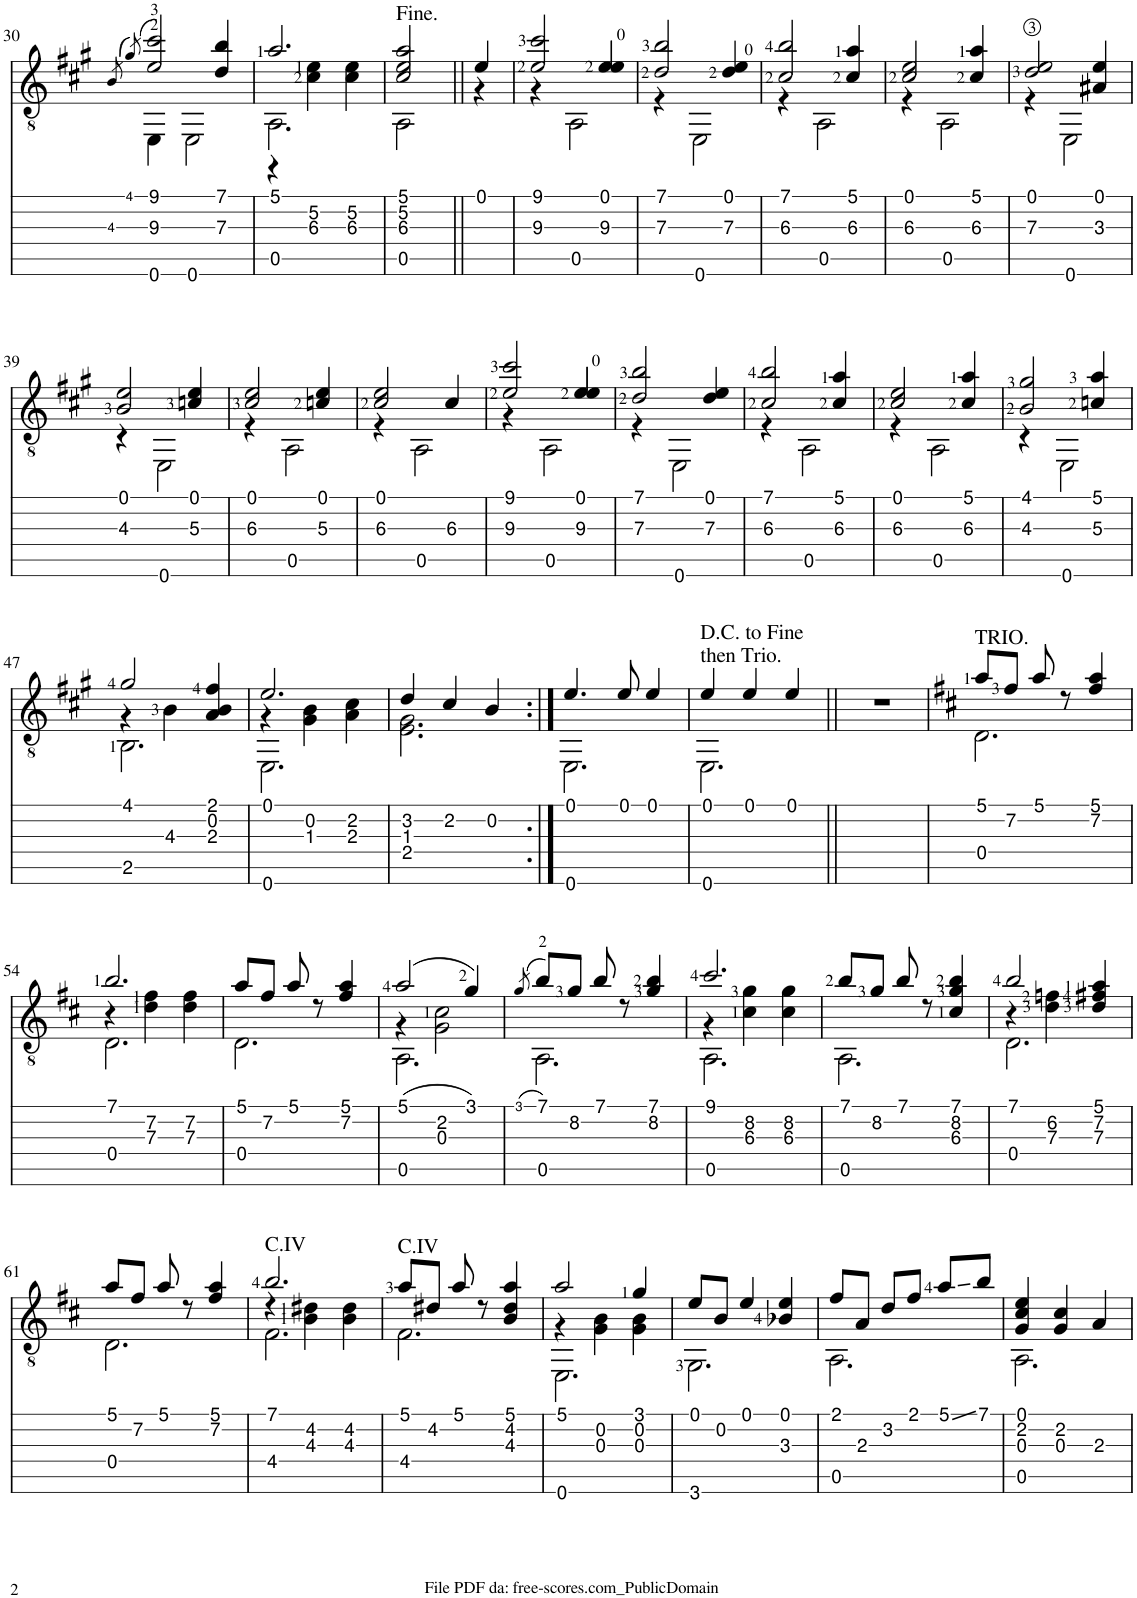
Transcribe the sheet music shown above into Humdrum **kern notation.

**kern	**kern
*part1	*part1
*staff2	*staff1
*I"Guitar	*
*I'Guit.	*
!!LO:PB:g=z
*	*clefGv2
*k[f#c#g#]	*k[f#c#g#]
*M3/4	*M3/4
=30	=30
qB	(8qB/
qg#	(8qg#/)
*^	*^
2e 2cc#	4EE	2e/ 2cc#/)	4EE\
.	2EE	.	2EE\
4d 4b	.	4d/ 4b/	.
=31	=31	=31	=31
*	*^	*	*^
2.a	2.AA	4r	2.a/	2.AA\	4r
.	.	4c# 4e	.	.	4c#\ 4e\
.	.	4c# 4e	.	.	4c#\ 4e\
*	*v	*v	*	*	*
*	*	*	*v	*v
=32	=32	=32	=32
2c# 2e 2a	2AA	2c#/ 2e/ 2a/	2AA\
=33||	=33||	=33||	=33||
4e	4r	4e/	4r
=34	=34	=34	=34
*	*^	*	*^
2e 2cc#	4r	2ryy	2e/ 2cc#/	4r	2ryy
.	2AA	.	.	2AA\	.
4e	.	4e	4e/	.	4e/
*	*v	*v	*	*	*
*	*	*	*v	*v
=35	=35	=35	=35
2d 2b	4r	2d/ 2b/	4r
.	2EE	.	2EE\
4d 4e	.	4d/ 4e/	.
=36	=36	=36	=36
2c# 2b	4r	2c#/ 2b/	4r
.	2AA	.	2AA\
4c# 4a	.	4c#/ 4a/	.
=37	=37	=37	=37
2c# 2e	4r	2c#/ 2e/	4r
.	2AA	.	2AA\
4c# 4a	.	4c#/ 4a/	.
=38	=38	=38	=38
2d 2e	4r	2d/ 2e/	4r
.	2EE	.	2EE\
4A# 4e	.	4A#X/ 4e/	.
!!LO:LB:g=z	!!
=39	=39	=39	=39
2B 2e	4r	2B/ 2e/	4r
.	2EE	.	2EE\
4c 4e	.	4cn/ 4e/	.
=40	=40	=40	=40
2c# 2e	4r	2c#/ 2e/	4r
.	2AA	.	2AA\
4c 4e	.	4cn/ 4e/	.
=41	=41	=41	=41
2c# 2e	4r	2c#/ 2e/	4r
.	2AA	.	2AA\
4c#	.	4c#/	.
=42	=42	=42	=42
*	*^	*	*^
2e 2cc#	4r	2ryy	2e/ 2cc#/	4r	2ryy
.	2AA	.	.	2AA\	.
4e	.	4e	4e/	.	4e/
*	*v	*v	*	*	*
*	*	*	*v	*v
=43	=43	=43	=43
2d 2b	4r	2d/ 2b/	4r
.	2EE	.	2EE\
4d 4e	.	4d/ 4e/	.
=44	=44	=44	=44
2c# 2b	4r	2c#/ 2b/	4r
.	2AA	.	2AA\
4c# 4a	.	4c#/ 4a/	.
=45	=45	=45	=45
2c# 2e	4r	2c#/ 2e/	4r
.	2AA	.	2AA\
4c# 4a	.	4c#/ 4a/	.
=46	=46	=46	=46
2B 2g#	4r	2B/ 2g#/	4r
.	2EE	.	2EE\
4c 4a	.	4cn/ 4a/	.
!!LO:LB:g=z
=47	=47	=47	=47
*	*^	*	*^
2g#	4r	2.BB	2g#/	4r	2.BB\
.	4B	.	.	4B\	.
4A 4B 4f#	4ryy	.	4A/ 4B/ 4f#/	4ryy	.
=48	=48	=48	=48	=48	=48
2.e	4r	2.EE	2.e/	4r	2.EE\
.	4G# 4B	.	.	4G#\ 4B\	.
.	4A 4c#	.	.	4A\ 4c#\	.
*	*v	*v	*	*	*
*	*	*	*v	*v
=49	=49	=49	=49
4d	2.E 2.G#	4d/	2.E\ 2.G#\
4c#	.	4c#/	.
4B	.	4B/	.
=50:|!	=50:|!	=50:|!	=50:|!
4.e	2.EE	4.e/	2.EE\
8e	.	8e/	.
4e	.	4e/	.
=51	=51	=51	=51
!	!	!LO:TX:a:t=D.C. to Fine	!
!	!	!LO:TX:a:t=then Trio.	!
4e	2.EE	4e/	2.EE\
4e	.	4e/	.
4e	.	4e/	.
*v	*v	*	*
*	*v	*v
=52||	=52||
2.r	2.r
=53	=53
*k[f#c#]	*k[f#c#]
*^	*^
!	!	!LO:TX:a:t=TRIO.	!
8aL	2.D	8a/L	2.D\
8f#J	.	8f#/J	.
8a	.	8a/	.
8r	.	8r	.
4f# 4a	.	4f#/ 4a/	.
!!LO:LB:g=z
=54	=54	=54	=54
*	*^	*	*^
2.b	4r	2.D	2.b/	4r	2.D\
.	4d 4f#	.	.	4d\ 4f#\	.
.	4d 4f#	.	.	4d\ 4f#\	.
*	*v	*v	*	*	*
*	*	*	*v	*v
=55	=55	=55	=55
8aL	2.D	8a/L	2.D\
8f#J	.	8f#/J	.
8a	.	8a/	.
8r	.	8r	.
4f# 4a	.	4f#/ 4a/	.
=56	=56	=56	=56
*	*^	*	*^
2a	4r	2.AA	(2a/	4r	2.AA\
.	2G 2c#	.	.	2G\ 2c#\	.
4g	.	.	4g/)	.	.
*v	*v	*v	*	*	*
*	*v	*v	*v
=57	=57
qg	(8qg/
*^	*^
8bL	2.AA	8b/L)	2.AA\
8gJ	.	8g/J	.
8b	.	8b/	.
8r	.	8r	.
4g 4b	.	4g/ 4b/	.
=58	=58	=58	=58
*	*^	*	*^
2.cc#	4r	2.AA	2.cc#/	4r	2.AA\
.	4c# 4g	.	.	4c#\ 4g\	.
.	4c# 4g	.	.	4c#\ 4g\	.
*	*v	*v	*	*	*
*	*	*	*v	*v
=59	=59	=59	=59
8bL	2.AA	8b/L	2.AA\
8gJ	.	8g/J	.
8b	.	8b/	.
8r	.	8r	.
4c# 4g 4b	.	4c#/ 4g/ 4b/	.
=60	=60	=60	=60
*	*^	*	*^
2b	4r	2.D	2b/	4r	2.D\
.	4d 4f	.	.	4d\ 4fn\	.
4d 4f# 4a	4ryy	.	4d/ 4f#X/ 4a/	4ryy	.
*	*v	*v	*	*	*
*	*	*	*v	*v
!!LO:LB:g=z
=61	=61	=61	=61
8aL	2.D	8a/L	2.D\
8f#J	.	8f#/J	.
8a	.	8a/	.
8r	.	8r	.
4f# 4a	.	4f#/ 4a/	.
=62	=62	=62	=62
*	*^	*	*^
!	!	!	!LO:TX:a:t=C.IV	!	!
2.b	4r	2.F#	2.b/	4r	2.F#\
.	4B 4d#	.	.	4B\ 4d#X\	.
.	4B 4d#	.	.	4B\ 4d#\	.
*	*v	*v	*	*	*
*	*	*	*v	*v
=63	=63	=63	=63
!	!	!LO:TX:a:t=C.IV	!
8aL	2.F#	8a/L	2.F#\
8d#J	.	8d#X/J	.
8a	.	8a/	.
8r	.	8r	.
4B 4d# 4a	.	4B/ 4d#/ 4a/	.
=64	=64	=64	=64
*	*^	*	*^
2a	4r	2.EE	2a/	4r	2.EE\
.	4G 4B	.	.	4G\ 4B\	.
4g	4G 4B	.	4g/	4G\ 4B\	.
*	*v	*v	*	*	*
*	*	*	*v	*v
=65	=65	=65	=65
8eL	2.GG	8e/L	2.GG\
8BJ	.	8B/J	.
4e	.	4e/	.
4B- 4e	.	4B-X/ 4e/	.
=66	=66	=66	=66
8f#L	2.AA	8f#/L	2.AA\
8AJ	.	8A/J	.
8dL	.	8d/L	.
8f#J	.	8f#/J	.
8aL	.	8a/L	.
8bJ	.	8b/J	.
=67	=67	=67	=67
4G 4c# 4e	2.AA	4G/ 4c#/ 4e/	2.AA\
4G 4c#	.	4G/ 4c#/	.
4A	.	4A/	.
*v	*v	*	*
*	*v	*v
=	=
*-	*-
